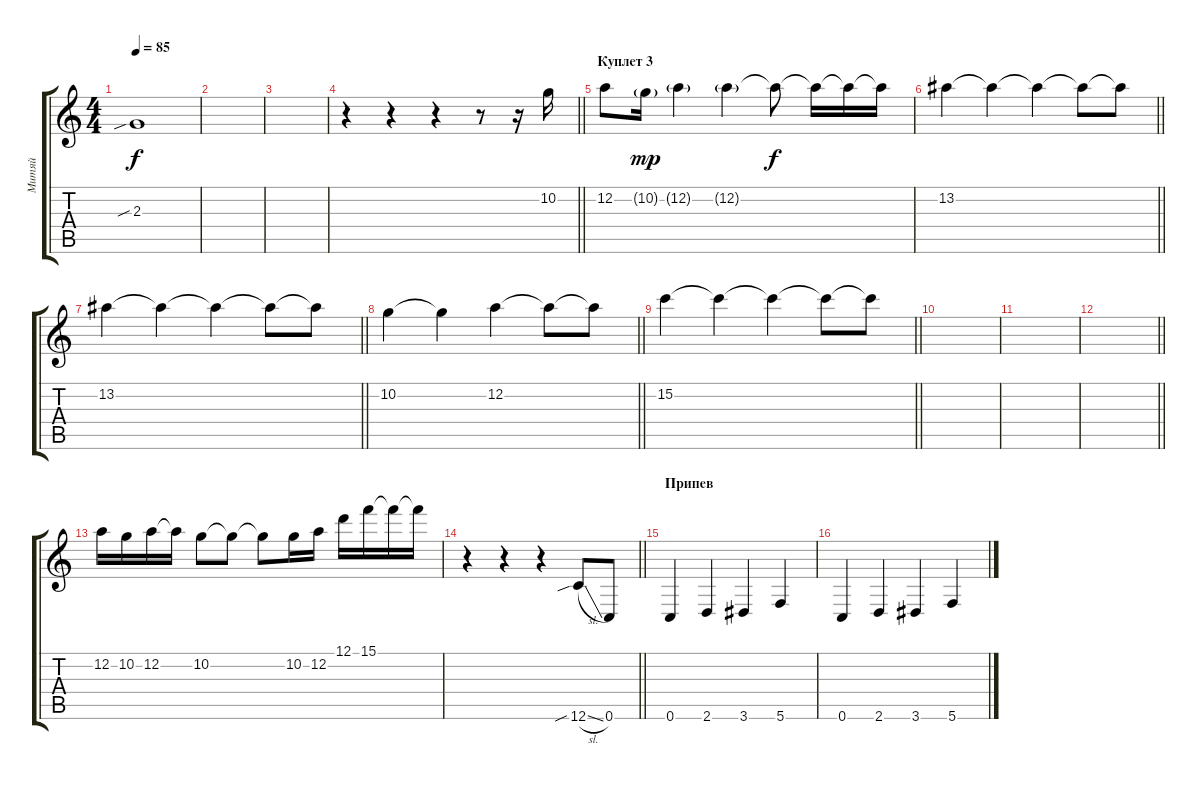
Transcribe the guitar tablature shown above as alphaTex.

\track ("Митяй" "Митяй") {instrument distortionguitar}
\staff {score tabs}
\tuning (D4 A3 F3 C3 G2 C2) {hide}
\ts (4 4)
\tempo 85
\clef g2
\ks c
2.3{sib}.1{dy f} |
|
|
\barLineRight lightlight
r.4 r.4 r.4 r.8 r.16 10.2.16 |
\section ("" "Куплет 3")
12.2.8 10.2{g}.16{dy mp} 12.2{g}.4 12.2{g}.4 12.2{t}.8{dy f} 12.2{t}.16 12.2{t}.16 12.2{t}.16{volume 0} |
\barLineRight lightlight
13.2.4{volume 16} 13.2{t}.4 13.2{t}.4 13.2{t}.8 13.2{t}.8{volume 0} |
\barLineRight lightlight
13.2.4{volume 16} 13.2{t}.4 13.2{t}.4 13.2{t}.8 13.2{t}.8{volume 0} |
\barLineRight lightlight
10.2.4{volume 16} 10.2{t}.4 12.2.4 12.2{t}.8 12.2{t}.8{volume 0} |
\barLineRight lightlight
15.2.4{volume 16} 15.2{t}.4 15.2{t}.4 15.2{t}.8 15.2{t}.8{volume 0} |
|
|
\barLineRight lightlight
|
12.2.16{volume 16} 10.2.16 12.2.16 12.2{t}.16 10.2.8 10.2{t}.8 10.2{t}.8 10.2.16 12.2.16 12.1.16 15.1.16 15.1{t}.16 15.1{t}.16 |
\barLineRight lightlight
r.4 r.4 r.4 12.6{sib sl}.8 0.6.8 |
\section ("" "Припев")
0.6.4 2.6.4 3.6.4 5.6.4 |
0.6.4 2.6.4 3.6.4 5.6.4
